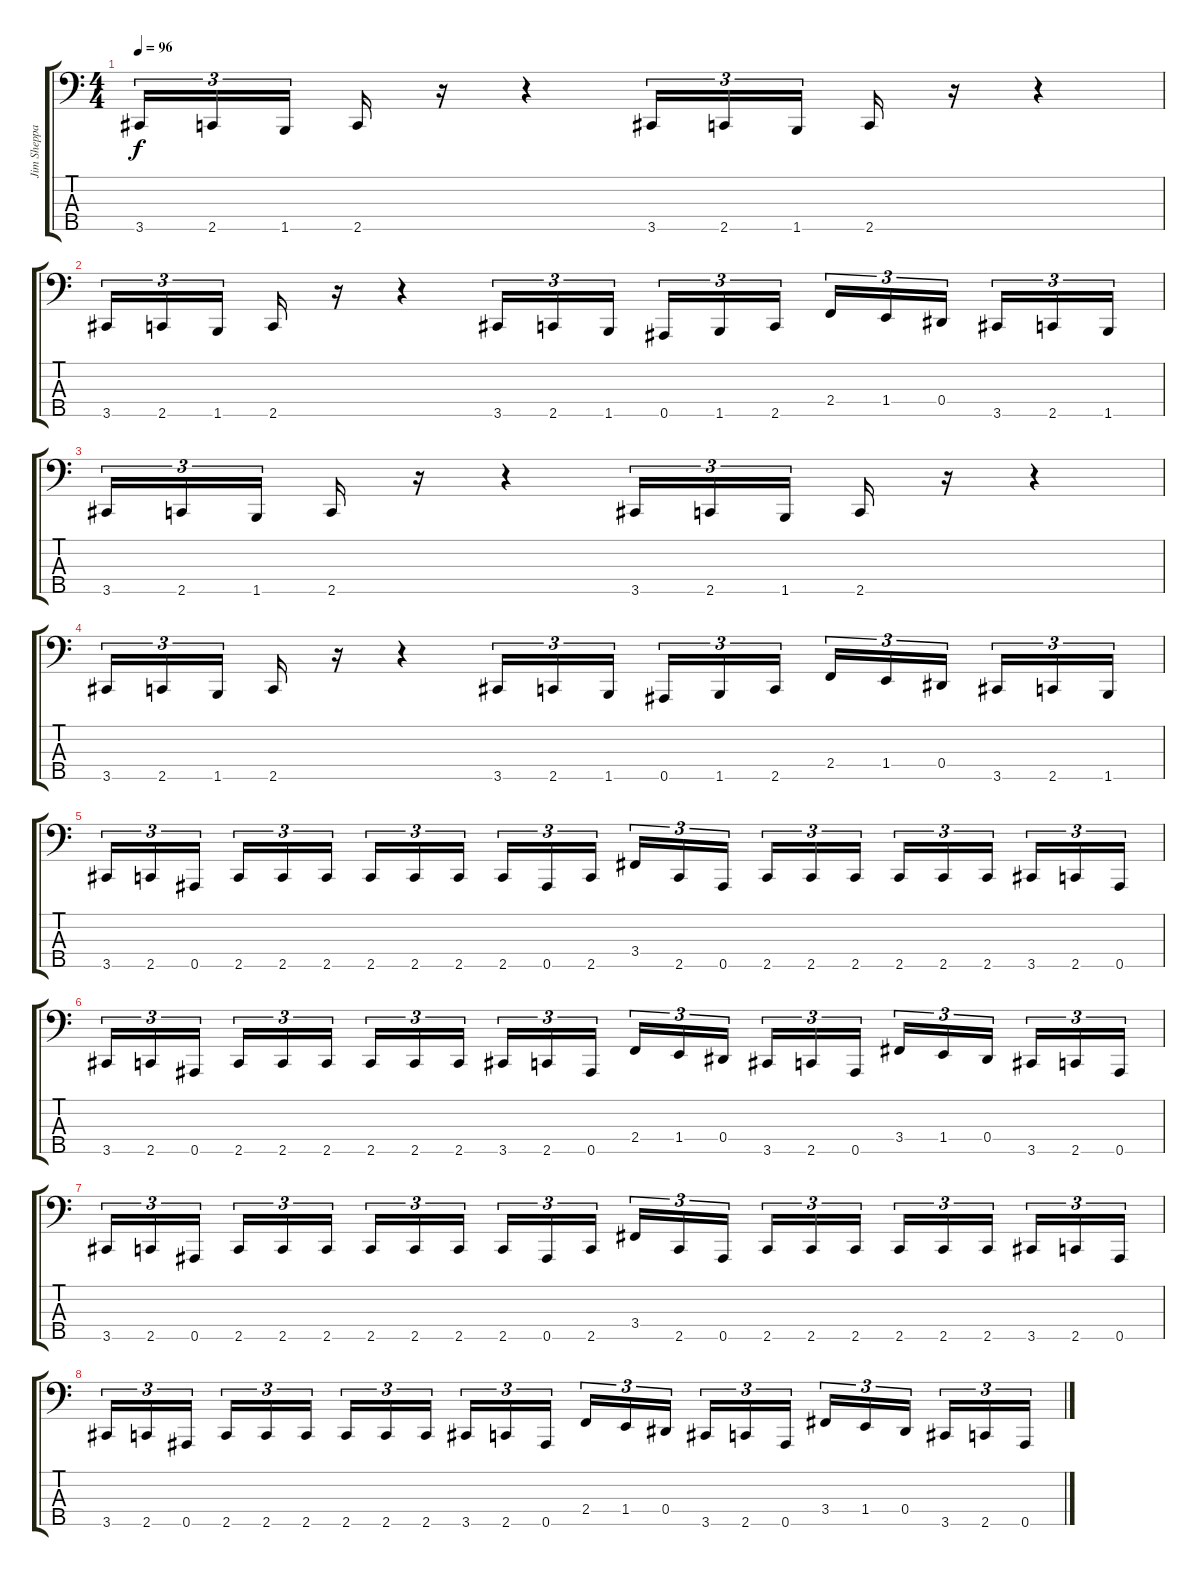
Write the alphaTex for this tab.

\track ("Jim Sheppard" "Jim Sheppa") {instrument electricbasspick}
\staff {score tabs}
\tuning (Gb2 Db2 Ab1 Eb1 Bb0) {hide}
\ts (4 4)
\section ("" "")
\tempo 96
\clef f4
\ks c
3.5.16{tu (3 2) dy f} 2.5.16{tu (3 2)} 1.5.16{tu (3 2)} 2.5.16 r.16 r.4 3.5.16{tu (3 2)} 2.5.16{tu (3 2)} 1.5.16{tu (3 2)} 2.5.16 r.16 r.4 |
3.5.16{tu (3 2)} 2.5.16{tu (3 2)} 1.5.16{tu (3 2)} 2.5.16 r.16 r.4 3.5.16{tu (3 2)} 2.5.16{tu (3 2)} 1.5.16{tu (3 2)} 0.5.16{tu (3 2)} 1.5.16{tu (3 2)} 2.5.16{tu (3 2)} 2.4.16{tu (3 2)} 1.4.16{tu (3 2)} 0.4.16{tu (3 2)} 3.5.16{tu (3 2)} 2.5.16{tu (3 2)} 1.5.16{tu (3 2)} |
3.5.16{tu (3 2)} 2.5.16{tu (3 2)} 1.5.16{tu (3 2)} 2.5.16 r.16 r.4 3.5.16{tu (3 2)} 2.5.16{tu (3 2)} 1.5.16{tu (3 2)} 2.5.16 r.16 r.4 |
3.5.16{tu (3 2)} 2.5.16{tu (3 2)} 1.5.16{tu (3 2)} 2.5.16 r.16 r.4 3.5.16{tu (3 2)} 2.5.16{tu (3 2)} 1.5.16{tu (3 2)} 0.5.16{tu (3 2)} 1.5.16{tu (3 2)} 2.5.16{tu (3 2)} 2.4.16{tu (3 2)} 1.4.16{tu (3 2)} 0.4.16{tu (3 2)} 3.5.16{tu (3 2)} 2.5.16{tu (3 2)} 1.5.16{tu (3 2)} |
\section ("" "")
3.5.16{tu (3 2)} 2.5.16{tu (3 2)} 0.5.16{tu (3 2)} 2.5.16{tu (3 2)} 2.5.16{tu (3 2)} 2.5.16{tu (3 2)} 2.5.16{tu (3 2)} 2.5.16{tu (3 2)} 2.5.16{tu (3 2)} 2.5.16{tu (3 2)} 0.5.16{tu (3 2)} 2.5.16{tu (3 2)} 3.4.16{tu (3 2)} 2.5.16{tu (3 2)} 0.5.16{tu (3 2)} 2.5.16{tu (3 2)} 2.5.16{tu (3 2)} 2.5.16{tu (3 2)} 2.5.16{tu (3 2)} 2.5.16{tu (3 2)} 2.5.16{tu (3 2)} 3.5.16{tu (3 2)} 2.5.16{tu (3 2)} 0.5.16{tu (3 2)} |
3.5.16{tu (3 2)} 2.5.16{tu (3 2)} 0.5.16{tu (3 2)} 2.5.16{tu (3 2)} 2.5.16{tu (3 2)} 2.5.16{tu (3 2)} 2.5.16{tu (3 2)} 2.5.16{tu (3 2)} 2.5.16{tu (3 2)} 3.5.16{tu (3 2)} 2.5.16{tu (3 2)} 0.5.16{tu (3 2)} 2.4.16{tu (3 2)} 1.4.16{tu (3 2)} 0.4.16{tu (3 2)} 3.5.16{tu (3 2)} 2.5.16{tu (3 2)} 0.5.16{tu (3 2)} 3.4.16{tu (3 2)} 1.4.16{tu (3 2)} 0.4.16{tu (3 2)} 3.5.16{tu (3 2)} 2.5.16{tu (3 2)} 0.5.16{tu (3 2)} |
3.5.16{tu (3 2)} 2.5.16{tu (3 2)} 0.5.16{tu (3 2)} 2.5.16{tu (3 2)} 2.5.16{tu (3 2)} 2.5.16{tu (3 2)} 2.5.16{tu (3 2)} 2.5.16{tu (3 2)} 2.5.16{tu (3 2)} 2.5.16{tu (3 2)} 0.5.16{tu (3 2)} 2.5.16{tu (3 2)} 3.4.16{tu (3 2)} 2.5.16{tu (3 2)} 0.5.16{tu (3 2)} 2.5.16{tu (3 2)} 2.5.16{tu (3 2)} 2.5.16{tu (3 2)} 2.5.16{tu (3 2)} 2.5.16{tu (3 2)} 2.5.16{tu (3 2)} 3.5.16{tu (3 2)} 2.5.16{tu (3 2)} 0.5.16{tu (3 2)} |
3.5.16{tu (3 2)} 2.5.16{tu (3 2)} 0.5.16{tu (3 2)} 2.5.16{tu (3 2)} 2.5.16{tu (3 2)} 2.5.16{tu (3 2)} 2.5.16{tu (3 2)} 2.5.16{tu (3 2)} 2.5.16{tu (3 2)} 3.5.16{tu (3 2)} 2.5.16{tu (3 2)} 0.5.16{tu (3 2)} 2.4.16{tu (3 2)} 1.4.16{tu (3 2)} 0.4.16{tu (3 2)} 3.5.16{tu (3 2)} 2.5.16{tu (3 2)} 0.5.16{tu (3 2)} 3.4.16{tu (3 2)} 1.4.16{tu (3 2)} 0.4.16{tu (3 2)} 3.5.16{tu (3 2)} 2.5.16{tu (3 2)} 0.5.16{tu (3 2)}
